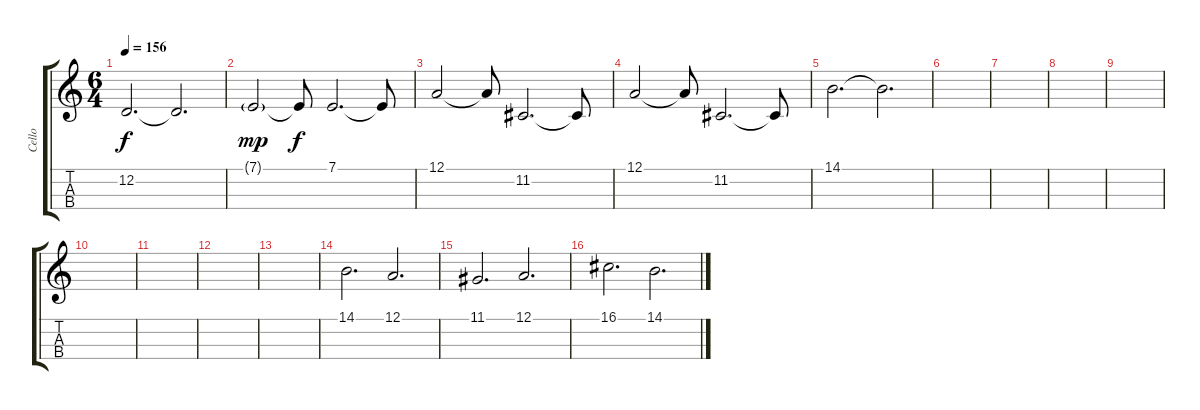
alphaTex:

\track ("Cello" "Cello") {instrument tremolostrings}
\staff {score tabs}
\tuning (A3 D3 G2 C2) {hide}
\ts (6 4)
\tempo 156
\clef g2
\ks c
12.2{t}.2{d dy f} 12.2{t}.2{d} |
7.1{g}.2{dy mp} 7.1{t}.8{dy f} 7.1.2{d} 7.1{t}.8 |
12.1.2 12.1{t}.8 11.2.2{d} 11.2{t}.8 |
12.1.2 12.1{t}.8 11.2.2{d} 11.2{t}.8 |
14.1.2{d} 14.1{t}.2{d} |
|
|
|
|
|
|
|
|
14.1.2{d balance 13} 12.1.2{d} |
11.1.2{d} 12.1.2{d} |
16.1.2{d} 14.1.2{d}
